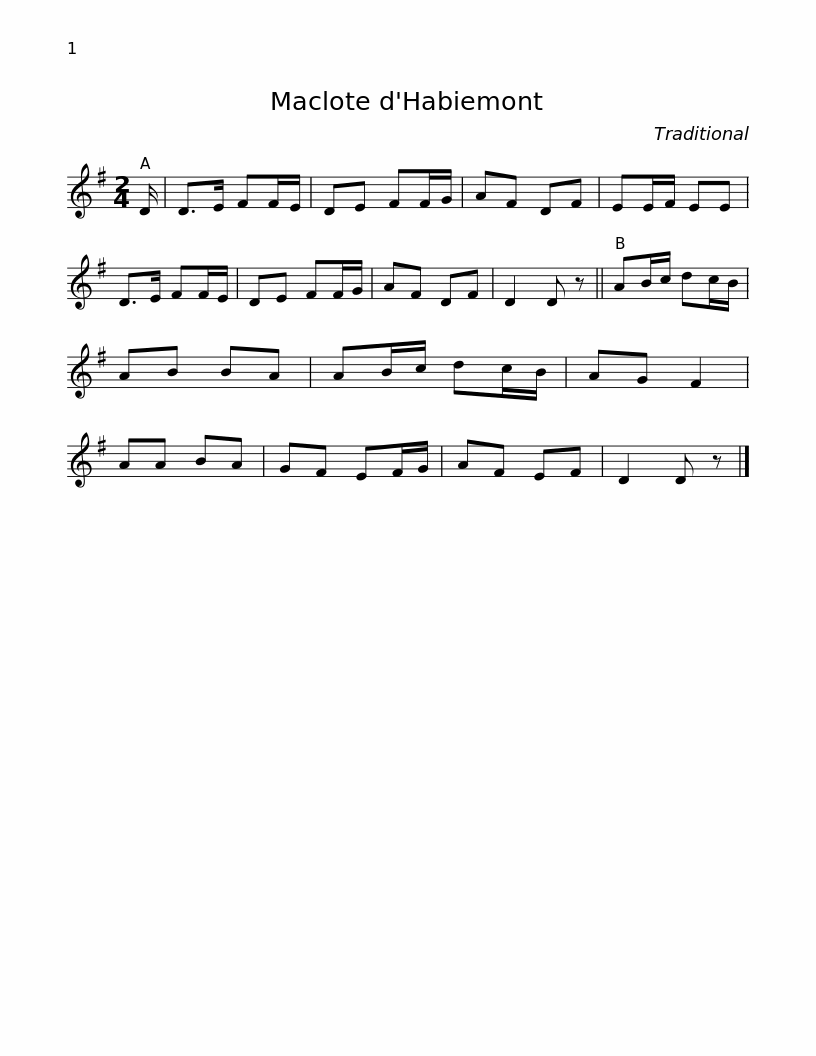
X:1
L:1/8
M:2/4
I:linebreak $
K:G
V:1 treble
V:1
 D/ | D>E FF/E/ | DE FF/G/ | AF DF | EE/F/ EE | %5
 D>E FF/E/ | DE FF/G/ | AF DF | D2 D z || AB/c/ dc/B/ |$ %10
 AB BA | AB/c/ dc/B/ | AG F2 | AA BA | GF EF/G/ | %15
 AF EF | D2 D z |] %17
